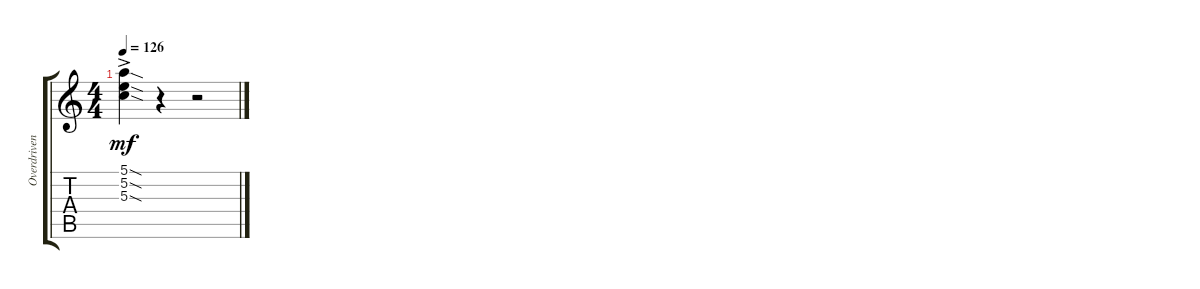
\track ("Overdriven Gtr." "Overdriven") {instrument overdrivenguitar}
\staff {score tabs}
\tuning (E4 B3 G3 D4 A3 E3) {hide}
\ts (4 4)
\tempo 126
\clef g2
\ks c
(5.1{sod ac} 5.2{sod ac} 5.3{sod ac}).4{dy mf} r.4 r.2
